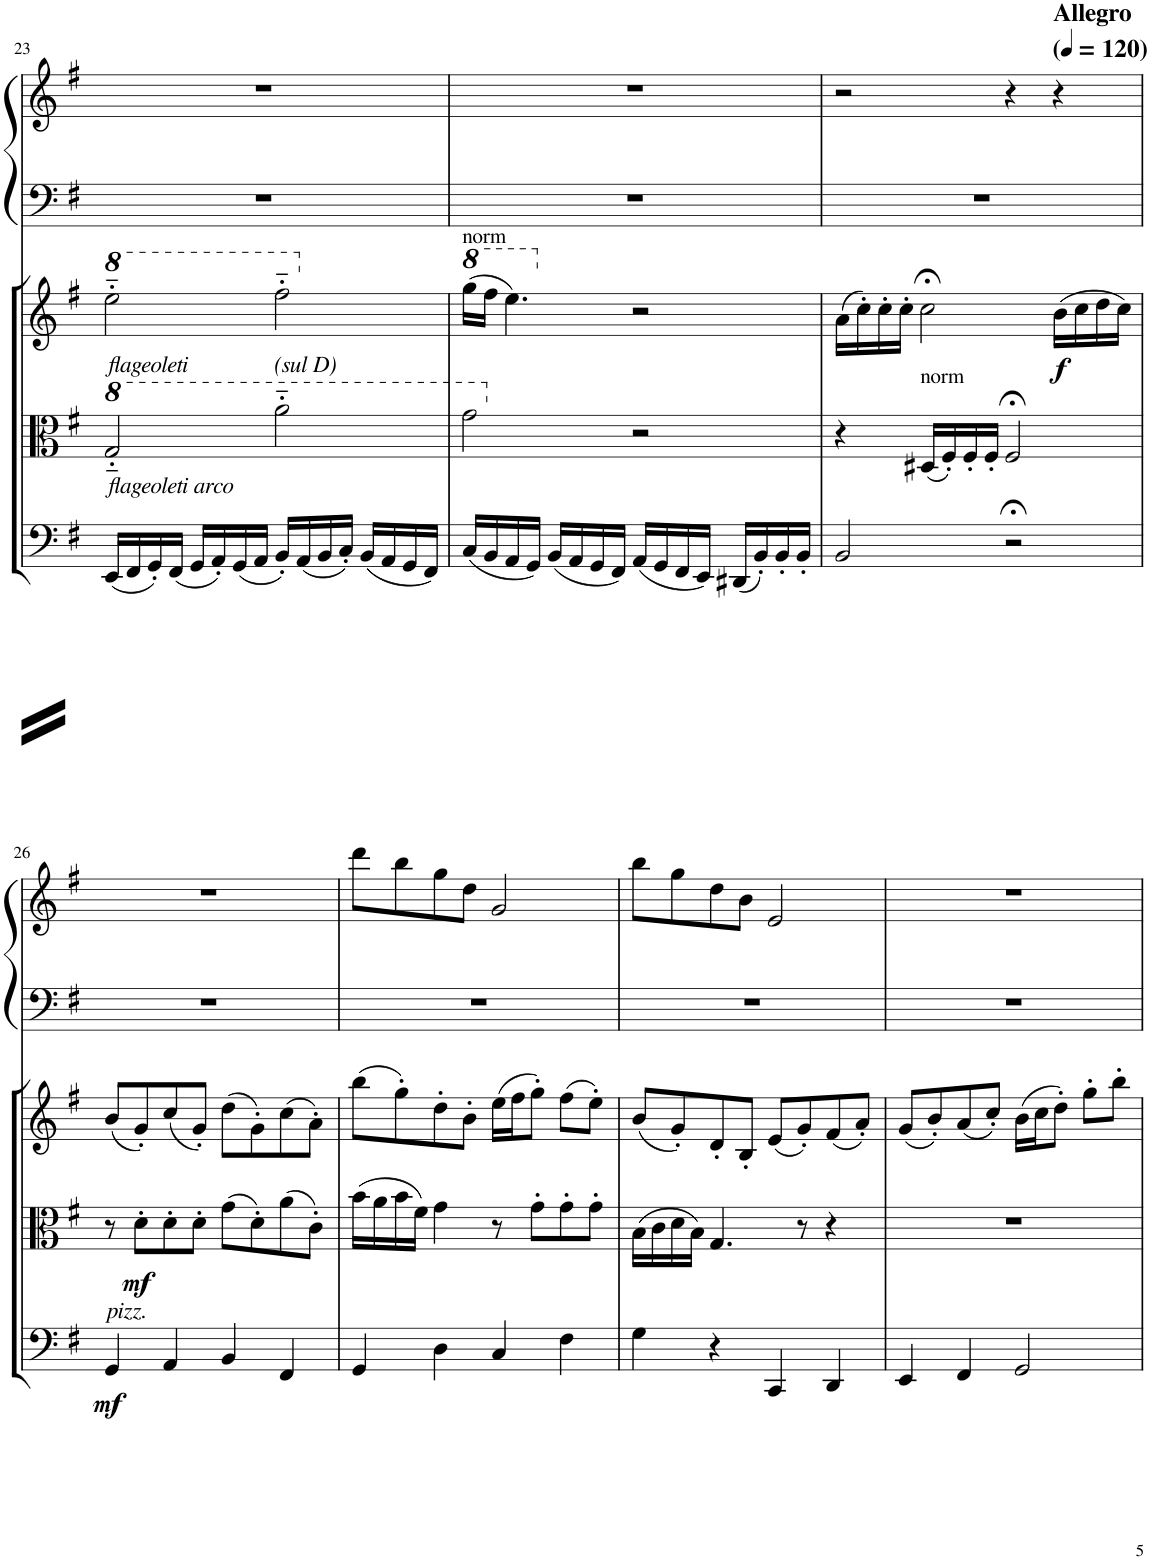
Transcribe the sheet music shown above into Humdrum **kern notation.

**kern	**dynam	**kern	**dynam	**kern	**dynam	**kern	**kern
*part4	*part4	*part3	*part3	*part2	*part2	*part1	*part1
*staff5	*staff5	*staff4	*staff4	*staff3	*staff3	*staff2	*staff1
*I"Violoncello	*	*I"Viola	*	*I"Housle	*	*I"Harfa	*
*I'Vc	*	*I'Vla	*	*	*	*	*
!!LO:PB:g=z
*clefF4	*	*clefC3	*	*clefG2	*	*clefF4	*clefG2
*k[f#]	*	*k[f#]	*	*k[f#]	*	*k[f#]	*k[f#]
*M4/4	*	*M4/4	*	*M4/4	*	*M4/4	*M4/4
*	*	*8va	*	*	*	*	*
*	*	*	*	*8va	*	*	*
=23	=23	=23	=23	=23	=23	=23	=23
!	!	!	!	!LO:TX:b:i:t=flageoleti	!	!	!
!	!	!LO:TX:b:i:t=flageoleti arco	!	!	!	!	!
(16EE/LL	.	2g'~/	.	2eee'~\	.	1r	1r
16FF#/	.	.	.	.	.	.	.
16GG'/)	.	.	.	.	.	.	.
(16FF#/JJ	.	.	.	.	.	.	.
16GG/LL	.	.	.	.	.	.	.
16AA'/)	.	.	.	.	.	.	.
(16GG/	.	.	.	.	.	.	.
16AA/JJ	.	.	.	.	.	.	.
!	!	!	!	!LO:TX:b:i:t=(sul D)	!	!	!
16BB'/LL)	.	2aa'~\	.	2fff#'~\	.	.	.
(16AA/	.	.	.	.	.	.	.
16BB/	.	.	.	.	.	.	.
16C'/JJ)	.	.	.	.	.	.	.
(16BB/LL	.	.	.	.	.	.	.
16AA/	.	.	.	.	.	.	.
16GG/	.	.	.	.	.	.	.
16FF#/JJ)	.	.	.	.	.	.	.
=24	=24	=24	=24	=24	=24	=24	=24
*	*	*	*	*X8va	*	*	*
*	*	*	*	*8va	*	*	*
!	!	!	!	!LO:TX:a:t=norm	!	!	!
(16C/LL	.	2gg\	.	(16ggg\LL	.	1r	1r
16BB/	.	.	.	16fff#\JJ	.	.	.
16AA/	.	.	.	4.eee\)	.	.	.
16GG/JJ)	.	.	.	.	.	.	.
(16BB/LL	.	.	.	.	.	.	.
16AA/	.	.	.	.	.	.	.
16GG/	.	.	.	.	.	.	.
16FF#/JJ)	.	.	.	.	.	.	.
*	*	*X8va	*	*	*	*	*
*	*	*	*	*X8va	*	*	*
(16AA/LL	.	2r	.	2r	.	.	.
16GG/	.	.	.	.	.	.	.
16FF#/	.	.	.	.	.	.	.
16EE/JJ)	.	.	.	.	.	.	.
(16DD#X/LL	.	.	.	.	.	.	.
16BB'/)	.	.	.	.	.	.	.
16BB'/	.	.	.	.	.	.	.
16BB'/JJ	.	.	.	.	.	.	.
=25	=25	=25	=25	=25	=25	=25	=25
2BB/	.	4r	.	(16a\LL	.	1r	2r
.	.	.	.	16cc'\)	.	.	.
.	.	.	.	16cc'\	.	.	.
.	.	.	.	16cc'\JJ	.	.	.
!	!	!LO:TX:a:t=norm	!	!	!	!	!
.	.	(16D#X/LL	.	2cc;<\	.	.	.
.	.	16F#'/)	.	.	.	.	.
.	.	16F#'/	.	.	.	.	.
.	.	16F#'/JJ	.	.	.	.	.
2r;<	.	2F#;</	.	.	.	.	4r
*	*	*	*	*	*	*	*MM120
!	!	!	!	!	!	!	!LO:TX:a:B:t=Allegro
!	!	!	!	!	!	!	!LO:TX:a:t=(
!	!	!	!	!	!	!	!LO:TX:a:B:t=)
!	!	!	!	!	!LO:DY:b	!	!
.	.	.	.	(16b\LL	f	.	4r
.	.	.	.	16cc\	.	.	.
.	.	.	.	16dd\	.	.	.
.	.	.	.	16cc\JJ)	.	.	.
!!LO:LB:g=z
=26	=26	=26	=26	=26	=26	=26	=26
!LO:TX:a:i:t=pizz.	!	!	!	!	!	!	!
!	!LO:DY:b	!	!	!	!	!	!
4GG/	mf	8r	.	(8b/L	.	1r	1r
!	!	!	!LO:DY:b	!	!	!	!
.	.	8d'\L	mf	8g'/)	.	.	.
4AA/	.	8d'\	.	(8cc/	.	.	.
.	.	8d'\J	.	8g'/J)	.	.	.
4BB/	.	(8g\L	.	(8dd\L	.	.	.
.	.	8d'\)	.	8g'\)	.	.	.
4FF#/	.	(8a\	.	(8cc\	.	.	.
.	.	8c'\J)	.	8a'\J)	.	.	.
=27	=27	=27	=27	=27	=27	=27	=27
4GG/	.	(16b\LL	.	(8bb\L	.	1r	8ddd\L
.	.	16a\	.	.	.	.	.
.	.	16b\	.	8gg'\)	.	.	8bb\
.	.	16f#\JJ)	.	.	.	.	.
4D\	.	4g\	.	8dd'\	.	.	8gg\
.	.	.	.	8b'\J	.	.	8dd\J
4C/	.	8r	.	(16ee\LL	.	.	2g/
.	.	.	.	16ff#\J	.	.	.
.	.	8g'\L	.	8gg'\J)	.	.	.
4F#\	.	8g'\	.	(8ff#\L	.	.	.
.	.	8g'\J	.	8ee'\J)	.	.	.
=28	=28	=28	=28	=28	=28	=28	=28
4G\	.	(16B\LL	.	(8b/L	.	1r	8bb\L
.	.	16c\	.	.	.	.	.
.	.	16d\	.	8g'/)	.	.	8gg\
.	.	16B\JJ)	.	.	.	.	.
4r	.	4.G/	.	8d'/	.	.	8dd\
.	.	.	.	8B'/J	.	.	8b\J
4CC/	.	.	.	(8e/L	.	.	2e/
.	.	8r	.	8g'/)	.	.	.
4DD/	.	4r	.	(8f#/	.	.	.
.	.	.	.	8a'/J)	.	.	.
=29	=29	=29	=29	=29	=29	=29	=29
4EE/	.	1r	.	(8g/L	.	1r	1r
.	.	.	.	8b'/)	.	.	.
4FF#/	.	.	.	(8a/	.	.	.
.	.	.	.	8cc'/J)	.	.	.
2GG/	.	.	.	(16b\LL	.	.	.
.	.	.	.	16cc\J	.	.	.
.	.	.	.	8dd'\J)	.	.	.
.	.	.	.	8gg'\L	.	.	.
.	.	.	.	8bb'\J	.	.	.
=	=	=	=	=	=	=	=
*-	*-	*-	*-	*-	*-	*-	*-
